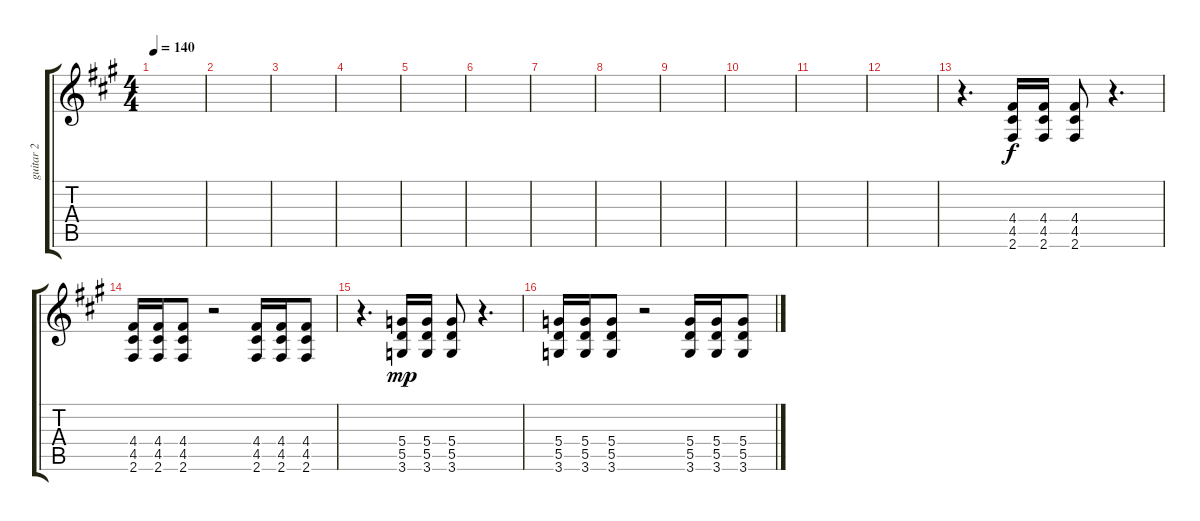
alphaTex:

\track ("guitar 2" "guitar 2") {instrument distortionguitar}
\staff {score tabs}
\tuning (E4 B3 G3 D3 A2 E2) {hide}
\ts (4 4)
\tempo 140
\clef g2
\ks f#minor
|
|
|
|
|
|
|
|
|
|
|
|
r.4{d} (4.4 4.5 2.6).16 (4.4 4.5 2.6).16 (4.4 4.5 2.6).8 r.4{d} |
(4.4 4.5 2.6).16 (4.4 4.5 2.6).16 (4.4 4.5 2.6).8 r.2 (4.4 4.5 2.6).16 (4.4 4.5 2.6).16 (4.4 4.5 2.6).8 |
r.4{d} (5.4 5.5 3.6).16{dy mp} (5.4 5.5 3.6).16 (5.4 5.5 3.6).8 r.4{d} |
(5.4 5.5 3.6).16 (5.4 5.5 3.6).16 (5.4 5.5 3.6).8 r.2 (5.4 5.5 3.6).16 (5.4 5.5 3.6).16 (5.4 5.5 3.6).8
